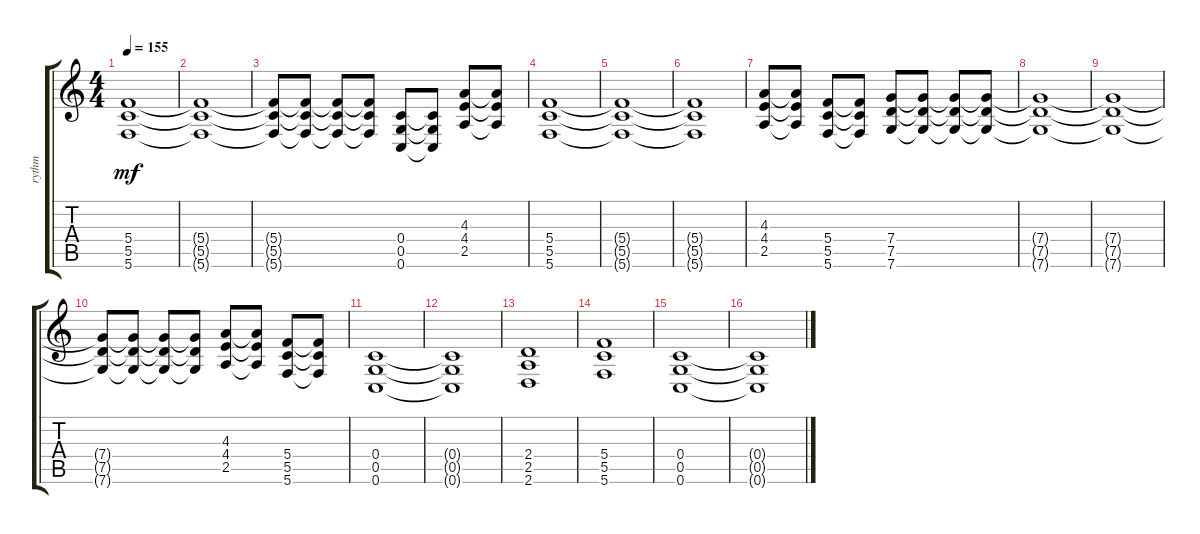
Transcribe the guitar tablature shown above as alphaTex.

\track ("rythm" "rythm") {instrument distortionguitar}
\staff {score tabs}
\tuning (D4 A3 F3 C3 G2 C2) {hide}
\ts (4 4)
\tempo 155
\clef g2
\ks c
(5.4{t} 5.5{t} 5.6{t}).1{dy mf} |
(5.4{t} 5.5{t} 5.6{t}).1 |
(5.4{t} 5.5{t} 5.6{t}).8 (5.4{t} 5.5{t} 5.6{t}).8 (5.4{t} 5.5{t} 5.6{t}).8 (5.4{t} 5.5{t} 5.6{t}).8 (0.4 0.5 0.6).8 (0.4{t} 0.5{t} 0.6{t}).8 (4.3 4.4 2.5).8 (4.3{t} 4.4{t} 2.5{t}).8 |
(5.4 5.5 5.6).1 |
(5.4{t} 5.5{t} 5.6{t}).1 |
(5.4{t} 5.5{t} 5.6{t}).1 |
(4.3 4.4 2.5).8 (4.3{t} 4.4{t} 2.5{t}).8 (5.4 5.5 5.6).8 (5.4{t} 5.5{t} 5.6{t}).8 (7.4 7.5 7.6).8 (7.4{t} 7.5{t} 7.6{t}).8 (7.4{t} 7.5{t} 7.6{t}).8 (7.4{t} 7.5{t} 7.6{t}).8 |
(7.4{t} 7.5{t} 7.6{t}).1 |
(7.4{t} 7.5{t} 7.6{t}).1 |
(7.4{t} 7.5{t} 7.6{t}).8 (7.4{t} 7.5{t} 7.6{t}).8 (7.4{t} 7.5{t} 7.6{t}).8 (7.4{t} 7.5{t} 7.6{t}).8 (4.3 4.4 2.5).8 (4.3{t} 4.4{t} 2.5{t}).8 (5.4 5.5 5.6).8 (5.4{t} 5.5{t} 5.6{t}).8 |
(0.4 0.5 0.6).1 |
(0.4{t} 0.5{t} 0.6{t}).1 |
(2.4 2.5 2.6).1 |
(5.4 5.5 5.6).1 |
(0.4 0.5 0.6).1 |
(0.4{t} 0.5{t} 0.6{t}).1
